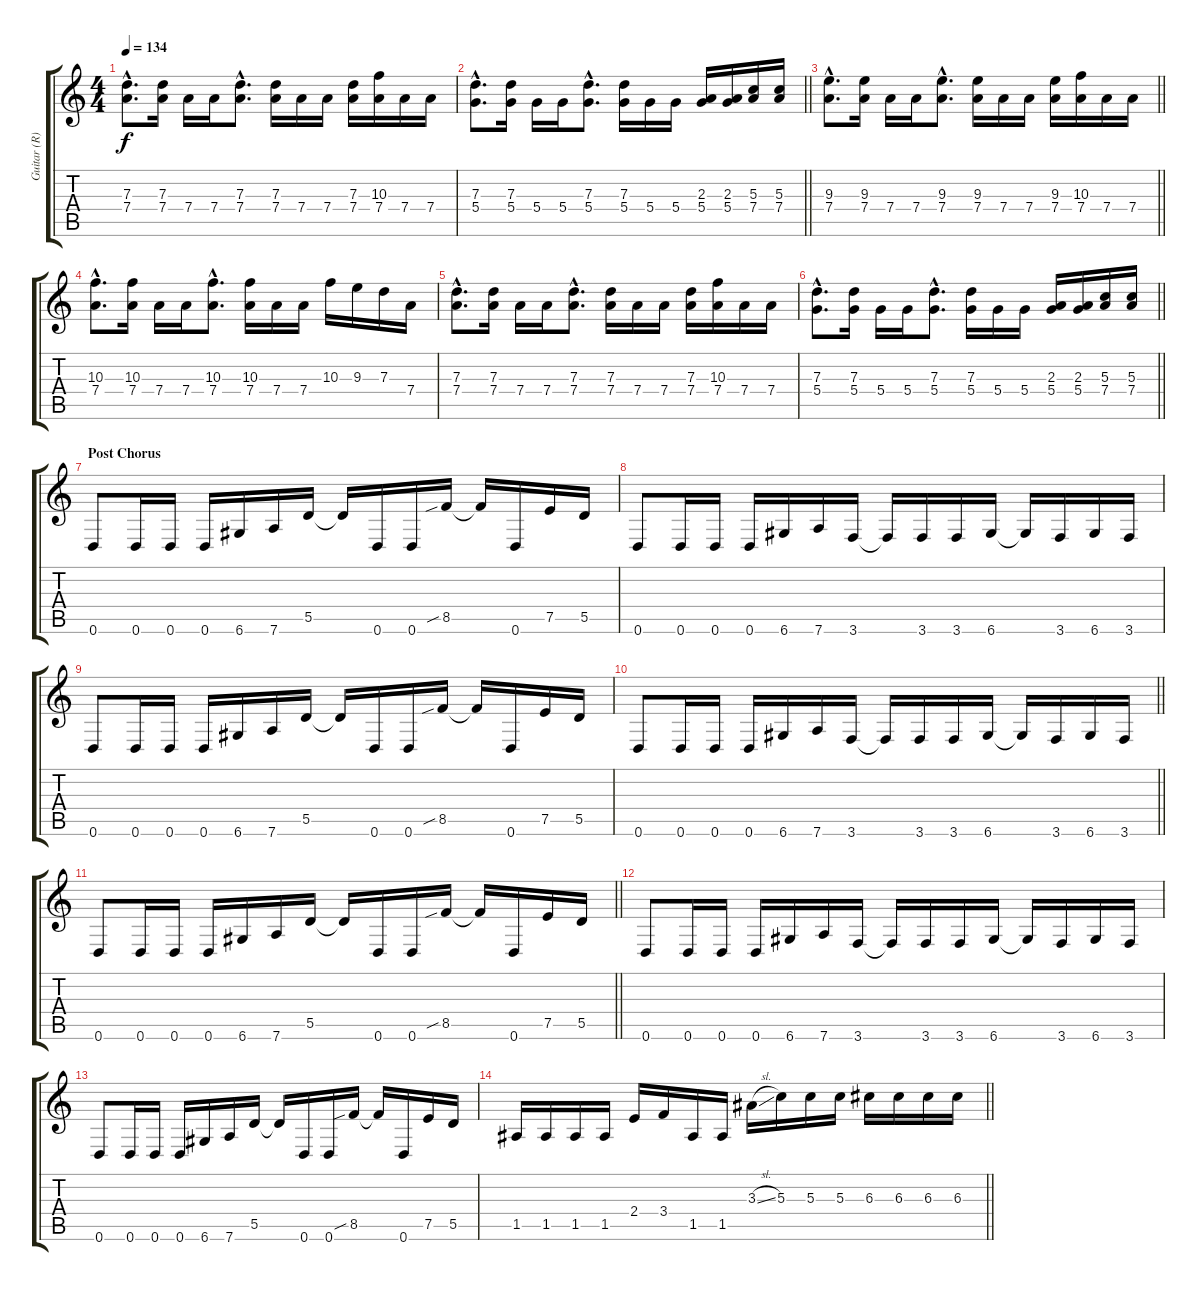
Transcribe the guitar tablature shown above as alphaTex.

\track ("Guitar (R)" "Guitar (R)") {instrument overdrivenguitar}
\staff {score tabs}
\tuning (E4 B3 G3 D3 A2 D2) {hide}
\ts (4 4)
\tempo 134
\clef g2
\ks c
(7.3{hac} 7.4{hac}).8{d dy f} (7.3 7.4).16 7.4.16 7.4.16 (7.3{hac} 7.4{hac}).8{d} (7.3 7.4).16 7.4.16 7.4.16 (7.3 7.4).16 (10.3 7.4).16 7.4.16 7.4.16 |
\barLineRight lightlight
(7.3{hac} 5.4{hac}).8{d} (7.3 5.4).16 5.4.16 5.4.16 (7.3{hac} 5.4{hac}).8{d} (7.3 5.4).16 5.4.16 5.4.16 (2.3 5.4).16 (2.3 5.4).16 (5.3 7.4).16 (5.3 7.4).16 |
\section ("" "")
\barLineRight lightlight
(9.3{hac} 7.4{hac}).8{d} (9.3 7.4).16 7.4.16 7.4.16 (9.3{hac} 7.4{hac}).8{d} (9.3 7.4).16 7.4.16 7.4.16 (9.3 7.4).16 (10.3 7.4).16 7.4.16 7.4.16 |
(10.3{hac} 7.4{hac}).8{d} (10.3 7.4).16 7.4.16 7.4.16 (10.3{hac} 7.4{hac}).8{d} (10.3 7.4).16 7.4.16 7.4.16 10.3.16 9.3.16 7.3.16 7.4.16 |
(7.3{hac} 7.4{hac}).8{d} (7.3 7.4).16 7.4.16 7.4.16 (7.3{hac} 7.4{hac}).8{d} (7.3 7.4).16 7.4.16 7.4.16 (7.3 7.4).16 (10.3 7.4).16 7.4.16 7.4.16 |
\barLineRight lightlight
(7.3{hac} 5.4{hac}).8{d} (7.3 5.4).16 5.4.16 5.4.16 (7.3{hac} 5.4{hac}).8{d} (7.3 5.4).16 5.4.16 5.4.16 (2.3 5.4).16 (2.3 5.4).16 (5.3 7.4).16 (5.3 7.4).16 |
\section ("" "Post Chorus")
0.6.8 0.6.16 0.6.16 0.6.16 6.6.16 7.6.16 5.5.16 5.5{t}.16 0.6.16 0.6.16 8.5{sib}.16 8.5{t}.16 0.6.16 7.5.16 5.5.16 |
0.6.8 0.6.16 0.6.16 0.6.16 6.6.16 7.6.16 3.6.16 3.6{t}.16 3.6.16 3.6.16 6.6.16 6.6{t}.16 3.6.16 6.6.16 3.6.16 |
0.6.8 0.6.16 0.6.16 0.6.16 6.6.16 7.6.16 5.5.16 5.5{t}.16 0.6.16 0.6.16 8.5{sib}.16 8.5{t}.16 0.6.16 7.5.16 5.5.16 |
\barLineRight lightlight
0.6.8 0.6.16 0.6.16 0.6.16 6.6.16 7.6.16 3.6.16 3.6{t}.16 3.6.16 3.6.16 6.6.16 6.6{t}.16 3.6.16 6.6.16 3.6.16 |
\section ("" "")
\barLineRight lightlight
0.6.8 0.6.16 0.6.16 0.6.16 6.6.16 7.6.16 5.5.16 5.5{t}.16 0.6.16 0.6.16 8.5{sib}.16 8.5{t}.16 0.6.16 7.5.16 5.5.16 |
0.6.8 0.6.16 0.6.16 0.6.16 6.6.16 7.6.16 3.6.16 3.6{t}.16 3.6.16 3.6.16 6.6.16 6.6{t}.16 3.6.16 6.6.16 3.6.16 |
0.6.8 0.6.16 0.6.16 0.6.16 6.6.16 7.6.16 5.5.16 5.5{t}.16 0.6.16 0.6.16 8.5{sib}.16 8.5{t}.16 0.6.16 7.5.16 5.5.16 |
\barLineRight lightlight
1.5.16 1.5.16 1.5.16 1.5.16 2.4.16 3.4.16 1.5.16 1.5.16 3.3{sl}.16 5.3.16 5.3.16 5.3.16 6.3.16 6.3.16 6.3.16 6.3.16
